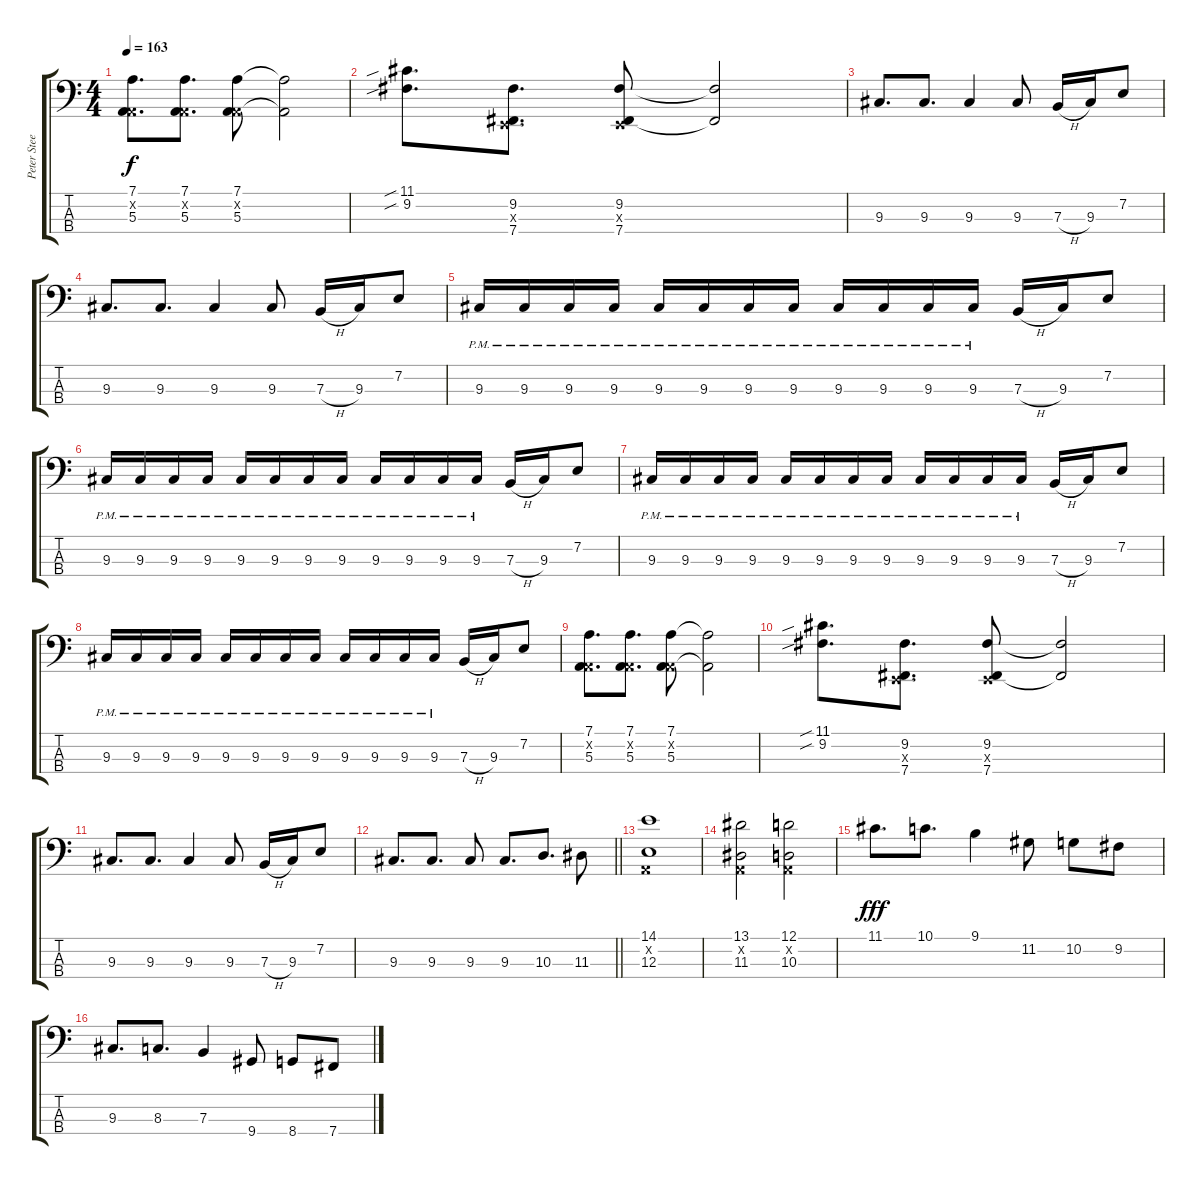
\track ("Peter Steele" "Peter Stee") {instrument electricbasspick}
\staff {score tabs}
\tuning (D2 A1 E1 B0) {hide}
\ts (4 4)
\tempo 163
\clef f4
\ks c
(7.1 0.2{x} 5.3).8{d dy f} (7.1 0.2{x} 5.3).8{d} (7.1 0.2{x} 5.3).8 (7.1{t} 5.3{t}).2 |
(11.1{sib} 9.2{sib}).8{d} (9.2 0.3{x} 7.4).8{d} (9.2 0.3{x} 7.4).8 (9.2{t} 7.4{t}).2 |
9.3.8{d} 9.3.8{d} 9.3.4 9.3.8 7.3{h}.16 9.3.16 7.2.8 |
9.3.8{d} 9.3.8{d} 9.3.4 9.3.8 7.3{h}.16 9.3.16 7.2.8 |
9.3{pm}.16 9.3{pm}.16 9.3{pm}.16 9.3{pm}.16 9.3{pm}.16 9.3{pm}.16 9.3{pm}.16 9.3{pm}.16 9.3{pm}.16 9.3{pm}.16 9.3{pm}.16 9.3{pm}.16 7.3{h}.16 9.3.16 7.2.8 |
9.3{pm}.16 9.3{pm}.16 9.3{pm}.16 9.3{pm}.16 9.3{pm}.16 9.3{pm}.16 9.3{pm}.16 9.3{pm}.16 9.3{pm}.16 9.3{pm}.16 9.3{pm}.16 9.3{pm}.16 7.3{h}.16 9.3.16 7.2.8 |
9.3{pm}.16 9.3{pm}.16 9.3{pm}.16 9.3{pm}.16 9.3{pm}.16 9.3{pm}.16 9.3{pm}.16 9.3{pm}.16 9.3{pm}.16 9.3{pm}.16 9.3{pm}.16 9.3{pm}.16 7.3{h}.16 9.3.16 7.2.8 |
9.3{pm}.16 9.3{pm}.16 9.3{pm}.16 9.3{pm}.16 9.3{pm}.16 9.3{pm}.16 9.3{pm}.16 9.3{pm}.16 9.3{pm}.16 9.3{pm}.16 9.3{pm}.16 9.3{pm}.16 7.3{h}.16 9.3.16 7.2.8 |
(7.1 0.2{x} 5.3).8{d} (7.1 0.2{x} 5.3).8{d} (7.1 0.2{x} 5.3).8 (7.1{t} 5.3{t}).2 |
(11.1{sib} 9.2{sib}).8{d} (9.2 0.3{x} 7.4).8{d} (9.2 0.3{x} 7.4).8 (9.2{t} 7.4{t}).2 |
9.3.8{d} 9.3.8{d} 9.3.4 9.3.8 7.3{h}.16 9.3.16 7.2.8 |
\barLineRight lightlight
9.3.8{d} 9.3.8{d} 9.3.8 9.3.8{d} 10.3.8{d} 11.3.8 |
\section ("" "")
(14.1 0.2{x} 12.3).1 |
(13.1 0.2{x} 11.3).2 (12.1 0.2{x} 10.3).2 |
11.1.8{d dy fff} 10.1.8{d} 9.1.4 11.2.8 10.2.8 9.2.8 |
9.3.8{d} 8.3.8{d} 7.3.4 9.4.8 8.4.8 7.4.8
